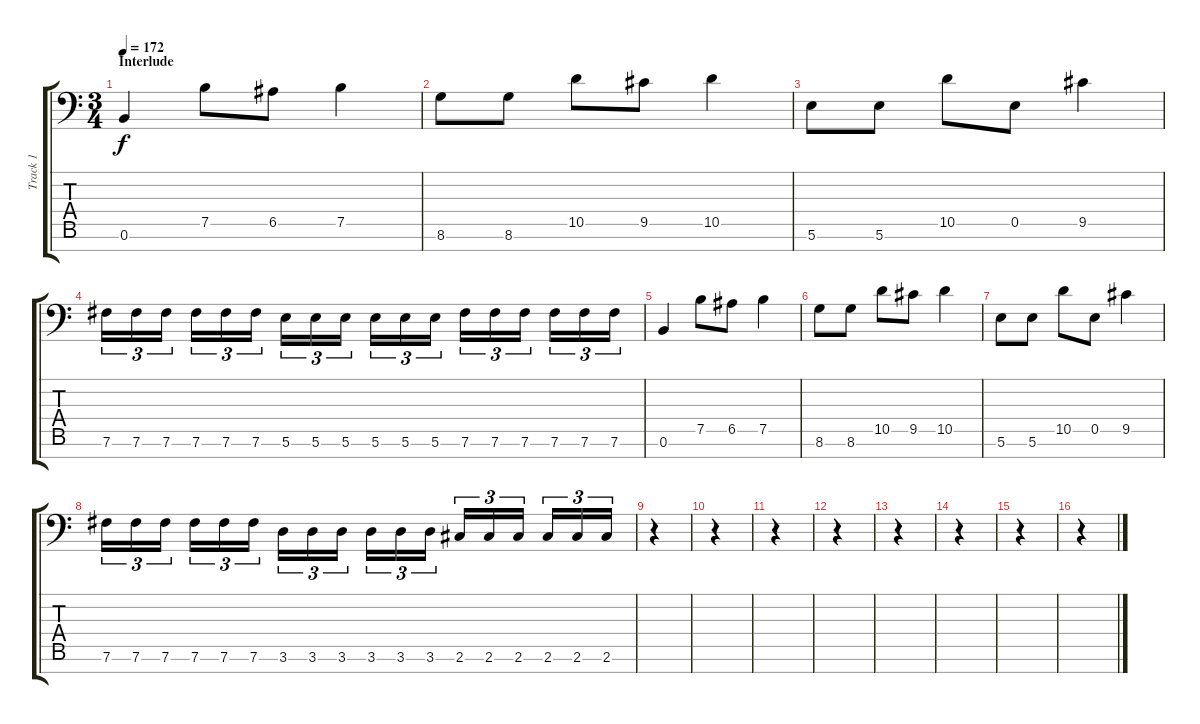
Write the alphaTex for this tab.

\track ("Track 1" "Track 1") {instrument distortionguitar}
\staff {score tabs}
\tuning (B3 Gb3 D3 A2 E2 B1 Gb1) {hide}
\ts (3 4)
\section ("" "Interlude")
\tempo 172
\clef f4
\ks c
0.6.4{dy f} 7.5.8 6.5.8 7.5.4 |
8.6.8 8.6.8 10.5.8 9.5.8 10.5.4 |
5.6.8 5.6.8 10.5.8 0.5.8 9.5.4 |
7.6.16{tu (3 2)} 7.6.16{tu (3 2)} 7.6.16{tu (3 2)} 7.6.16{tu (3 2)} 7.6.16{tu (3 2)} 7.6.16{tu (3 2)} 5.6.16{tu (3 2)} 5.6.16{tu (3 2)} 5.6.16{tu (3 2)} 5.6.16{tu (3 2)} 5.6.16{tu (3 2)} 5.6.16{tu (3 2)} 7.6.16{tu (3 2)} 7.6.16{tu (3 2)} 7.6.16{tu (3 2)} 7.6.16{tu (3 2)} 7.6.16{tu (3 2)} 7.6.16{tu (3 2)} |
0.6.4 7.5.8 6.5.8 7.5.4 |
8.6.8 8.6.8 10.5.8 9.5.8 10.5.4 |
5.6.8 5.6.8 10.5.8 0.5.8 9.5.4 |
7.6.16{tu (3 2)} 7.6.16{tu (3 2)} 7.6.16{tu (3 2)} 7.6.16{tu (3 2)} 7.6.16{tu (3 2)} 7.6.16{tu (3 2)} 3.6.16{tu (3 2)} 3.6.16{tu (3 2)} 3.6.16{tu (3 2)} 3.6.16{tu (3 2)} 3.6.16{tu (3 2)} 3.6.16{tu (3 2)} 2.6.16{tu (3 2)} 2.6.16{tu (3 2)} 2.6.16{tu (3 2)} 2.6.16{tu (3 2)} 2.6.16{tu (3 2)} 2.6.16{tu (3 2)} |
r.4 |
r.4 |
r.4 |
r.4 |
r.4 |
r.4 |
r.4 |
r.4
